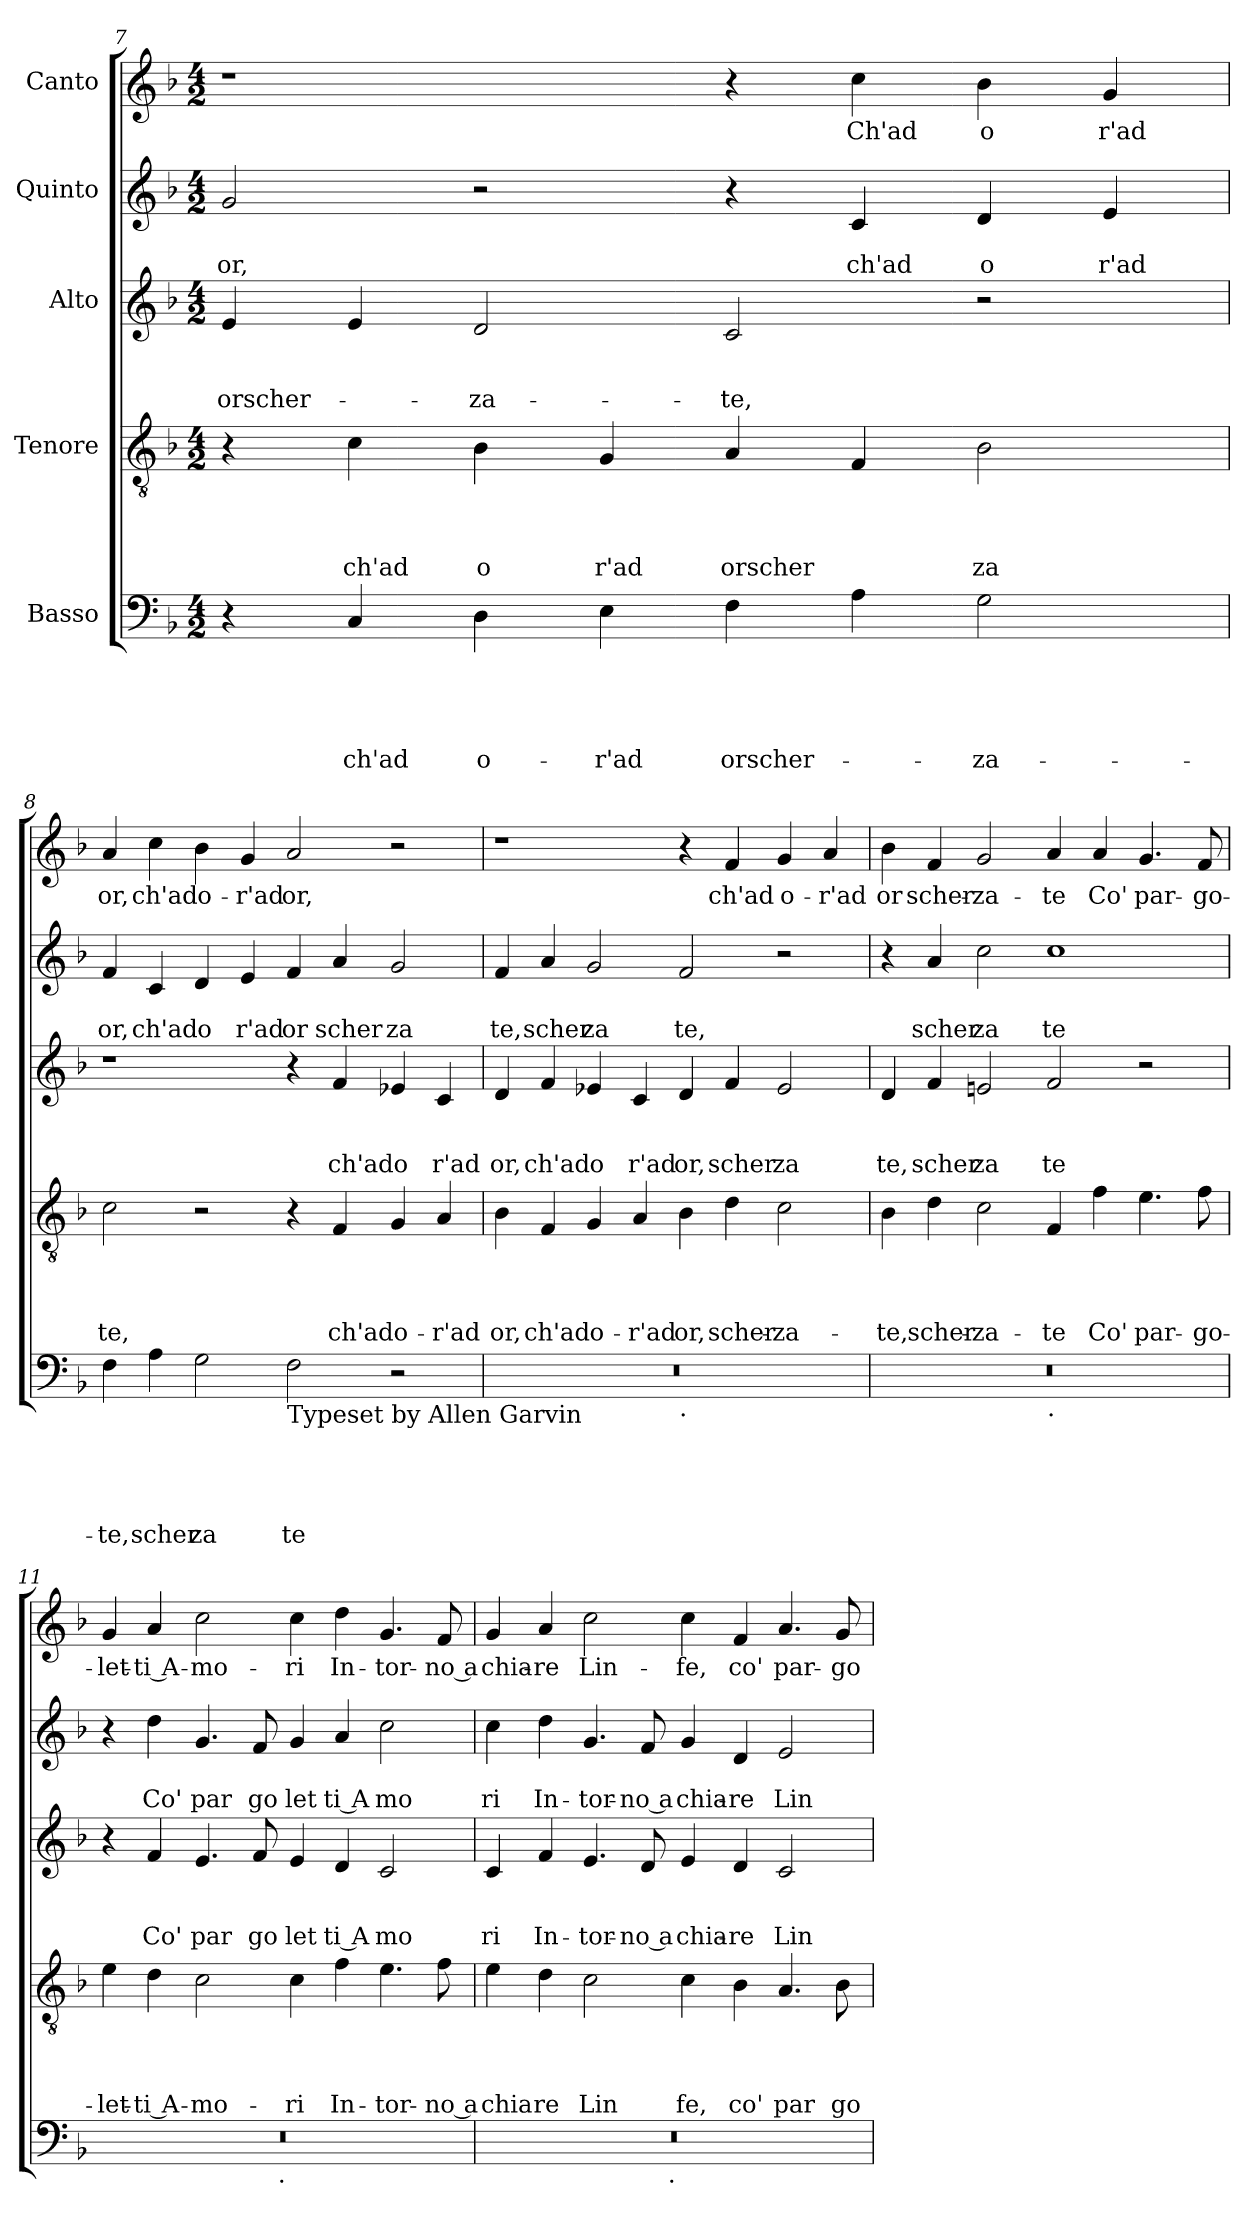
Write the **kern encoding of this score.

**kern	**text	**text	**text	**text	**text	**kern	**text	**text	**text	**text	**kern	**text	**text	**text	**kern	**text	**text	**kern	**text
*part5	*part5	*part5	*part5	*part5	*part5	*part4	*part4	*part4	*part4	*part4	*part3	*part3	*part3	*part3	*part2	*part2	*part2	*part1	*part1
*staff5	*staff5	*staff5	*staff5	*staff5	*staff5	*staff4	*staff4	*staff4	*staff4	*staff4	*staff3	*staff3	*staff3	*staff3	*staff2	*staff2	*staff2	*staff1	*staff1
*I"Basso	*	*	*	*	*	*I"Tenore	*	*	*	*	*I"Alto	*	*	*	*I"Quinto	*	*	*I"Canto	*
*clefF4	*	*	*	*	*	*clefGv2	*	*	*	*	*clefG2	*	*	*	*clefG2	*	*	*clefG2	*
*k[b-]	*	*	*	*	*	*k[b-]	*	*	*	*	*k[b-]	*	*	*	*k[b-]	*	*	*k[b-]	*
*F:	*	*	*	*	*	*F:	*	*	*	*	*F:	*	*	*	*F:	*	*	*F:	*
*M4/2	*	*	*	*	*	*M4/2	*	*	*	*	*M4/2	*	*	*	*M4/2	*	*	*M4/2	*
=7	=7	=7	=7	=7	=7	=7	=7	=7	=7	=7	=7	=7	=7	=7	=7	=7	=7	=7	=7
!	!	!	!	!	!	!	!	!	!	!	!	!	!	!LO:LY:b	!	!	!LO:LY:b	!	!
4r	.	.	.	.	.	4r	.	.	.	.	4e/	.	.	orscher-	2g/	.	or,	1r	.
!	!	!	!	!	!LO:LY:b	!	!	!	!	!LO:LY:b	!	!	!	!	!	!	!	!	!
4C/	.	.	.	.	ch'ad	4c\	.	.	.	ch'ad	4e/	.	.	.	.	.	.	.	.
!	!	!	!	!	!LO:LY:b	!	!	!	!	!LO:LY:b	!	!	!	!LO:LY:b	!	!	!	!	!
4D\	.	.	.	.	o-	4B-\	.	.	.	o	2d/	.	.	-za-	2r	.	.	.	.
!	!	!	!	!	!LO:LY:b	!	!	!	!	!LO:LY:b	!	!	!	!	!	!	!	!	!
4E\	.	.	.	.	-r'ad	4G/	.	.	.	r'ad	.	.	.	.	.	.	.	.	.
!	!	!	!	!	!LO:LY:b	!	!	!	!	!LO:LY:b	!	!	!	!LO:LY:b	!	!	!	!	!
4F\	.	.	.	.	orscher-	4A/	.	.	.	orscher	2c/	.	.	-te,	4r	.	.	4r	.
!	!	!	!	!	!	!	!	!	!	!	!	!	!	!	!	!	!LO:LY:b	!	!LO:LY:b
4A\	.	.	.	.	.	4F/	.	.	.	.	.	.	.	.	4c/	.	ch'ad	4cc\	Ch'ad
!	!	!	!	!	!LO:LY:b	!	!	!	!	!LO:LY:b	!	!	!	!	!	!	!LO:LY:b	!	!LO:LY:b
2G\	.	.	.	.	-za-	2B-\	.	.	.	za	2r	.	.	.	4d/	.	o	4b-\	o
!	!	!	!	!	!	!	!	!	!	!	!	!	!	!	!	!	!LO:LY:b	!	!LO:LY:b
.	.	.	.	.	.	.	.	.	.	.	.	.	.	.	4e/	.	r'ad	4g/	r'ad
!!LO:LB:g=z
=8	=8	=8	=8	=8	=8	=8	=8	=8	=8	=8	=8	=8	=8	=8	=8	=8	=8	=8	=8
!	!	!	!	!	!LO:LY:b	!	!	!	!	!LO:LY:b	!	!	!	!	!	!	!LO:LY:b	!	!LO:LY:b
4F\	.	.	.	.	-te,	2c\	.	.	.	te,	1r	.	.	.	4f/	.	or,	4a/	or,
!	!	!	!	!	!LO:LY:b	!	!	!	!	!	!	!	!	!	!	!	!LO:LY:b	!	!LO:LY:b
4A\	.	.	.	.	scher	.	.	.	.	.	.	.	.	.	4c/	.	ch'ad	4cc\	ch'ad
!	!	!	!	!	!LO:LY:b	!	!	!	!	!	!	!	!	!	!	!	!LO:LY:b	!	!LO:LY:b
2G\	.	.	.	.	za	2r	.	.	.	.	.	.	.	.	4d/	.	o	4b-\	o-
!	!	!	!	!	!	!	!	!	!	!	!	!	!	!	!	!	!LO:LY:b	!	!LO:LY:b
.	.	.	.	.	.	.	.	.	.	.	.	.	.	.	4e/	.	r'ad	4g/	-r'ad
!LO:TX:b:t=Typeset by Allen Garvin	!	!	!	!	!	!	!	!	!	!	!	!	!	!	!	!	!	!	!
!	!	!	!	!	!LO:LY:b	!	!	!	!	!	!	!	!	!	!	!	!LO:LY:b	!	!LO:LY:b
2F\	.	.	.	.	te	4r	.	.	.	.	4r	.	.	.	4f/	.	or	2a/	or,
!	!	!	!	!	!	!	!	!	!	!LO:LY:b	!	!	!	!LO:LY:b	!	!	!LO:LY:b	!	!
.	.	.	.	.	.	4F/	.	.	.	ch'ad	4f/	.	.	ch'ad	4a/	.	scher	.	.
!	!	!	!	!	!	!	!	!	!	!LO:LY:b	!	!	!	!LO:LY:b	!	!	!LO:LY:b	!	!
2r	.	.	.	.	.	4G/	.	.	.	o-	4e-X/	.	.	o	2g/	.	za	2r	.
!	!	!	!	!	!	!	!	!	!	!LO:LY:b	!	!	!	!LO:LY:b	!	!	!	!	!
.	.	.	.	.	.	4A/	.	.	.	-r'ad	4c/	.	.	r'ad	.	.	.	.	.
=9	=9	=9	=9	=9	=9	=9	=9	=9	=9	=9	=9	=9	=9	=9	=9	=9	=9	=9	=9
!	!	!	!	!	!	!	!	!	!	!LO:LY:b	!	!	!	!LO:LY:b	!	!	!LO:LY:b	!	!
*^	*	*	*	*	*	*	*	*	*	*	*	*	*	*	*	*	*	*	*
0r	1ryy	.	.	.	.	.	4B-\	.	.	.	or,	4d/	.	.	or,	4f/	.	te,	1r	.
!	!	!	!	!	!	!	!	!	!	!	!LO:LY:b	!	!	!	!LO:LY:b	!	!	!LO:LY:b	!	!
.	.	.	.	.	.	.	4F/	.	.	.	ch'ad	4f/	.	.	ch'ad	4a/	.	scher	.	.
!	!	!	!	!	!	!	!	!	!	!	!LO:LY:b	!	!	!	!LO:LY:b	!	!	!LO:LY:b	!	!
.	.	.	.	.	.	.	4G/	.	.	.	o-	4e-X/	.	.	o	2g/	.	za	.	.
!	!	!	!	!	!	!	!	!	!	!	!LO:LY:b	!	!	!	!LO:LY:b	!	!	!	!	!
.	.	.	.	.	.	.	4A/	.	.	.	-r'ad	4c/	.	.	r'ad	.	.	.	.	.
!	!LO:TX:b:t=.	!	!	!	!	!	!	!	!	!	!	!	!	!	!	!	!	!	!	!
!	!	!	!	!	!	!	!	!	!	!	!LO:LY:b	!	!	!	!LO:LY:b	!	!	!LO:LY:b	!	!
.	1ryy	.	.	.	.	.	4B-\	.	.	.	or,	4d/	.	.	or,	2f/	.	te,	4r	.
!	!	!	!	!	!	!	!	!	!	!	!LO:LY:b	!	!	!	!LO:LY:b	!	!	!	!	!LO:LY:b
.	.	.	.	.	.	.	4d\	.	.	.	scher-	4f/	.	.	scher	.	.	.	4f/	ch'ad
!	!	!	!	!	!	!	!	!	!	!	!LO:LY:b	!	!	!	!LO:LY:b	!	!	!	!	!LO:LY:b
.	.	.	.	.	.	.	2c\	.	.	.	-za-	2e-/	.	.	za	2r	.	.	4g/	o-
!	!	!	!	!	!	!	!	!	!	!	!	!	!	!	!	!	!	!	!	!LO:LY:b
.	.	.	.	.	.	.	.	.	.	.	.	.	.	.	.	.	.	.	4a/	-r'ad
=10	=10	=10	=10	=10	=10	=10	=10	=10	=10	=10	=10	=10	=10	=10	=10	=10	=10	=10	=10	=10
!	!	!	!	!	!	!	!	!	!	!	!LO:LY:b	!	!	!	!LO:LY:b	!	!	!	!	!LO:LY:b
0r	1ryy	.	.	.	.	.	4B-\	.	.	.	-te,	4d/	.	.	te,	4r	.	.	4b-\	or
!	!	!	!	!	!	!	!	!	!	!	!LO:LY:b	!	!	!	!LO:LY:b	!	!	!LO:LY:b	!	!LO:LY:b
.	.	.	.	.	.	.	4d\	.	.	.	scher-	4f/	.	.	scher	4a/	.	scher	4f/	scher-
!	!	!	!	!	!	!	!	!	!	!	!LO:LY:b	!	!	!	!LO:LY:b	!	!	!LO:LY:b	!	!LO:LY:b
.	.	.	.	.	.	.	2c\	.	.	.	-za-	2en/	.	.	za	2cc\	.	za	2g/	-za-
!	!LO:TX:b:t=.	!	!	!	!	!	!	!	!	!	!	!	!	!	!	!	!	!	!	!
!	!	!	!	!	!	!	!	!	!	!	!LO:LY:b	!	!	!	!LO:LY:b	!	!	!LO:LY:b	!	!LO:LY:b
.	1ryy	.	.	.	.	.	4F/	.	.	.	-te	2f/	.	.	te	1cc	.	te	4a/	-te
!	!	!	!	!	!	!	!	!	!	!	!LO:LY:b	!	!	!	!	!	!	!	!	!LO:LY:b
.	.	.	.	.	.	.	4f\	.	.	.	Co'	.	.	.	.	.	.	.	4a/	Co'
!	!	!	!	!	!	!	!	!	!	!	!LO:LY:b	!	!	!	!	!	!	!	!	!LO:LY:b
.	.	.	.	.	.	.	4.e\	.	.	.	par-	2r	.	.	.	.	.	.	4.g/	par-
!	!	!	!	!	!	!	!	!	!	!	!LO:LY:b	!	!	!	!	!	!	!	!	!LO:LY:b
.	.	.	.	.	.	.	8f\	.	.	.	-go-	.	.	.	.	.	.	.	8f/	-go-
=11	=11	=11	=11	=11	=11	=11	=11	=11	=11	=11	=11	=11	=11	=11	=11	=11	=11	=11	=11	=11
!	!	!	!	!	!	!	!	!	!	!	!LO:LY:b	!	!	!	!	!	!	!	!	!LO:LY:b
0r	2ryy	.	.	.	.	.	4e\	.	.	.	-let-	4r	.	.	.	4r	.	.	4g/	-let-
!	!	!	!	!	!	!	!	!	!	!	!LO:LY:b:rj	!	!	!	!LO:LY:b	!	!	!LO:LY:b	!	!LO:LY:b:rj
.	.	.	.	.	.	.	4d\	.	.	.	-ti A-	4f/	.	.	Co'	4dd\	.	Co'	4a/	-ti A-
!	!	!	!	!	!	!	!	!	!	!	!LO:LY:b	!	!	!	!LO:LY:b	!	!	!LO:LY:b	!	!LO:LY:b
.	4...ryy	.	.	.	.	.	2c\	.	.	.	-mo-	4.e/	.	.	par	4.g/	.	par	2cc\	-mo-
!	!	!	!	!	!	!	!	!	!	!	!	!	!	!	!LO:LY:b	!	!	!LO:LY:b	!	!
.	.	.	.	.	.	.	.	.	.	.	.	8f/	.	.	go	8f/	.	go	.	.
!	!LO:TX:b:t=.	!	!	!	!	!	!	!	!	!	!	!	!	!	!	!	!	!	!	!
.	1ryy	.	.	.	.	.	.	.	.	.	.	.	.	.	.	.	.	.	.	.
!	!	!	!	!	!	!	!	!	!	!	!LO:LY:b	!	!	!	!LO:LY:b	!	!	!LO:LY:b	!	!LO:LY:b
.	.	.	.	.	.	.	4c\	.	.	.	-ri	4e/	.	.	let	4g/	.	let	4cc\	-ri
!	!	!	!	!	!	!	!	!	!	!	!LO:LY:b	!	!	!	!LO:LY:b:rj	!	!	!LO:LY:b:rj	!	!LO:LY:b
.	.	.	.	.	.	.	4f\	.	.	.	In-	4d/	.	.	ti A	4a/	.	ti A	4dd\	In-
!	!	!	!	!	!	!	!	!	!	!	!LO:LY:b	!	!	!	!LO:LY:b	!	!	!LO:LY:b	!	!LO:LY:b
.	.	.	.	.	.	.	4.e\	.	.	.	-tor-	2c/	.	.	mo	2cc\	.	mo	4.g/	-tor-
!	!	!	!	!	!	!	!	!	!	!	!LO:LY:b:rj	!	!	!	!	!	!	!	!	!LO:LY:b:rj
.	.	.	.	.	.	.	8f\	.	.	.	-no a	.	.	.	.	.	.	.	8f/	-no a
.	32ryy	.	.	.	.	.	.	.	.	.	.	.	.	.	.	.	.	.	.	.
!!LO:PB:g=z
=12	=12	=12	=12	=12	=12	=12	=12	=12	=12	=12	=12	=12	=12	=12	=12	=12	=12	=12	=12	=12
!	!	!	!	!	!	!	!	!	!	!	!LO:LY:b	!	!	!	!LO:LY:b	!	!	!LO:LY:b	!	!LO:LY:b
0r	2ryy	.	.	.	.	.	4e\	.	.	.	chia	4c/	.	.	ri	4cc\	.	ri	4g/	chia-
!	!	!	!	!	!	!	!	!	!	!	!LO:LY:b	!	!	!	!LO:LY:b	!	!	!LO:LY:b	!	!LO:LY:b
.	.	.	.	.	.	.	4d\	.	.	.	re	4f/	.	.	In-	4dd\	.	In-	4a/	-re
!	!	!	!	!	!	!	!	!	!	!	!LO:LY:b	!	!	!	!LO:LY:b	!	!	!LO:LY:b	!	!LO:LY:b
.	4...ryy	.	.	.	.	.	2c\	.	.	.	Lin	4.e/	.	.	-tor-	4.g/	.	-tor-	2cc\	Lin-
!	!	!	!	!	!	!	!	!	!	!	!	!	!	!	!LO:LY:b:rj	!	!	!LO:LY:b:rj	!	!
.	.	.	.	.	.	.	.	.	.	.	.	8d/	.	.	-no a	8f/	.	-no a	.	.
!	!LO:TX:b:t=.	!	!	!	!	!	!	!	!	!	!	!	!	!	!	!	!	!	!	!
.	1ryy	.	.	.	.	.	.	.	.	.	.	.	.	.	.	.	.	.	.	.
!	!	!	!	!	!	!	!	!	!	!	!LO:LY:b	!	!	!	!LO:LY:b	!	!	!LO:LY:b	!	!LO:LY:b
.	.	.	.	.	.	.	4c\	.	.	.	fe,	4e/	.	.	chia-	4g/	.	chia-	4cc\	-fe,
!	!	!	!	!	!	!	!	!	!	!	!LO:LY:b	!	!	!	!LO:LY:b	!	!	!LO:LY:b	!	!LO:LY:b
.	.	.	.	.	.	.	4B-\	.	.	.	co'	4d/	.	.	-re	4d/	.	-re	4f/	co'
!	!	!	!	!	!	!	!	!	!	!	!LO:LY:b	!	!	!	!LO:LY:b	!	!	!LO:LY:b	!	!LO:LY:b
.	.	.	.	.	.	.	4.A/	.	.	.	par	2c/	.	.	Lin-	2e/	.	Lin-	4.a/	par-
!	!	!	!	!	!	!	!	!	!	!	!LO:LY:b	!	!	!	!	!	!	!	!	!LO:LY:b
.	.	.	.	.	.	.	8B-\	.	.	.	go	.	.	.	.	.	.	.	8g/	-go-
.	32ryy	.	.	.	.	.	.	.	.	.	.	.	.	.	.	.	.	.	.	.
*v	*v	*	*	*	*	*	*	*	*	*	*	*	*	*	*	*	*	*	*	*
=	=	=	=	=	=	=	=	=	=	=	=	=	=	=	=	=	=	=	=
*-	*-	*-	*-	*-	*-	*-	*-	*-	*-	*-	*-	*-	*-	*-	*-	*-	*-	*-	*-
